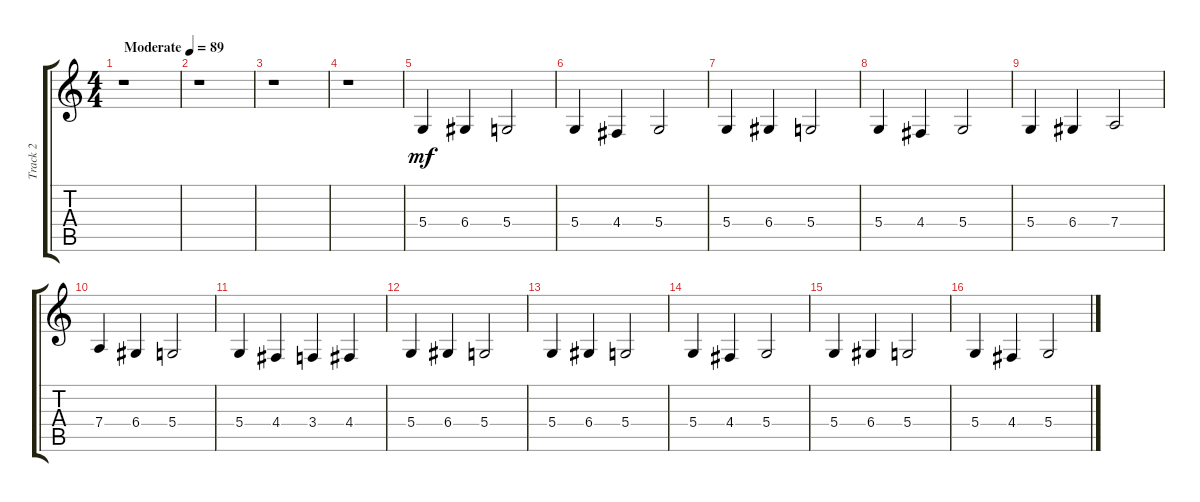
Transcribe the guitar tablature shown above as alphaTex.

\track ("Track 2" "Track 2") {instrument celesta}
\staff {score tabs}
\tuning (E4 B3 G3 D3 A2 E2) {hide}
\ts (4 4)
\tempo (89 "Moderate")
\clef g2
\ks c
r.1{dy mf instrument celesta} |
r.1 |
r.1 |
r.1 |
5.4.4 6.4.4 5.4.2 |
5.4.4 4.4.4 5.4.2 |
5.4.4 6.4.4 5.4.2 |
5.4.4 4.4.4 5.4.2 |
5.4.4 6.4.4 7.4.2 |
7.4.4 6.4.4 5.4.2 |
5.4.4 4.4.4 3.4.4 4.4.4 |
5.4.4 6.4.4 5.4.2 |
5.4.4 6.4.4 5.4.2 |
5.4.4 4.4.4 5.4.2 |
5.4.4 6.4.4 5.4.2 |
5.4.4 4.4.4 5.4.2
